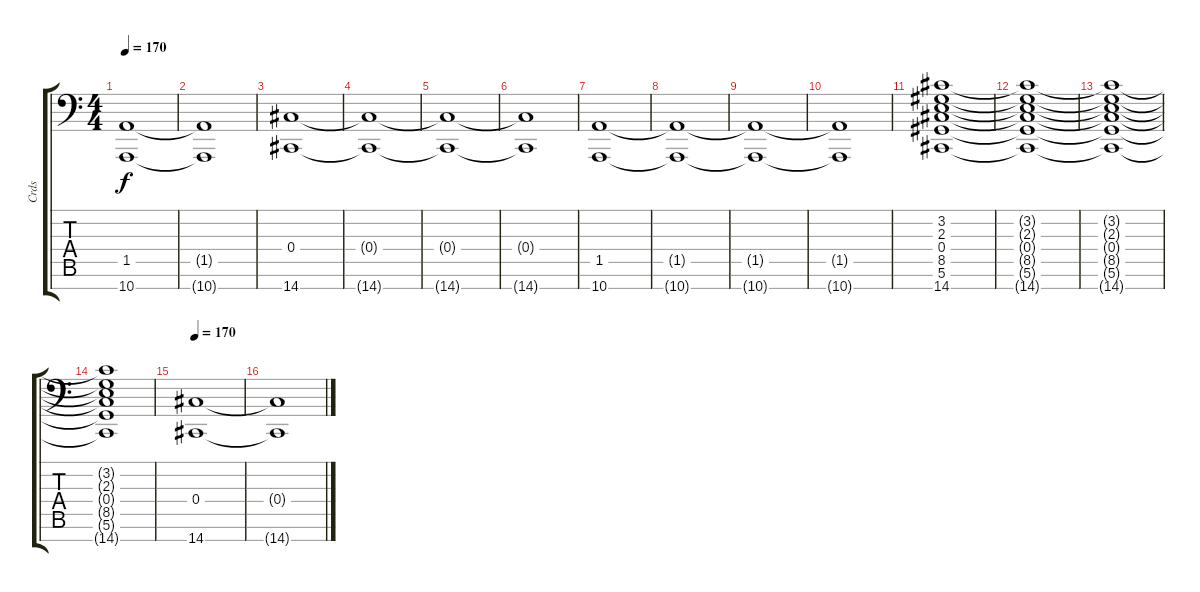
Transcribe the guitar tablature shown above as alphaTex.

\track ("Crds" "Crds") {instrument stringensemble2}
\staff {score tabs}
\tuning (Eb4 Bb3 Gb3 Db3 Ab2 Eb2 B0) {hide}
\ts (4 4)
\tempo 170
\clef f4
\ks c
(1.5{t} 10.7{t}).1{dy f} |
(1.5{t} 10.7{t}).1 |
(0.4 14.7).1 |
(0.4{t} 14.7{t}).1 |
(0.4{t} 14.7{t}).1 |
(0.4{t} 14.7{t}).1 |
(1.5 10.7).1 |
(1.5{t} 10.7{t}).1 |
(1.5{t} 10.7{t}).1 |
(1.5{t} 10.7{t}).1 |
(3.2 2.3 0.4 8.5 5.6 14.7).1 |
(3.2{t} 2.3{t} 0.4{t} 8.5{t} 5.6{t} 14.7{t}).1 |
(3.2{t} 2.3{t} 0.4{t} 8.5{t} 5.6{t} 14.7{t}).1 |
(3.2{t} 2.3{t} 0.4{t} 8.5{t} 5.6{t} 14.7{t}).1 |
\tempo 170
(0.4 14.7).1 |
(0.4{t} 14.7{t}).1
